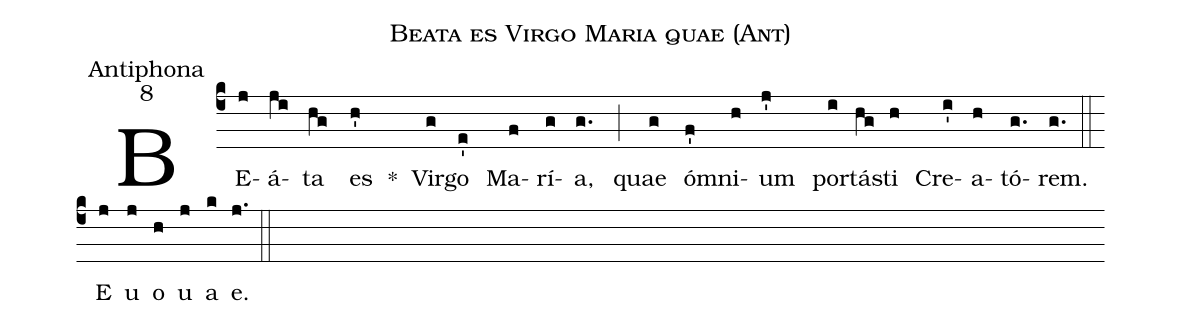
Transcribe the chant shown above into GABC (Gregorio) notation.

name:Beata es Virgo Maria quae (Ant);
office-part:Antiphona;
mode:8;
%%
(c4) BE(j)á(ji)ta(hg) es(h') *() Vir(g)go(e') Ma(f)rí(g)a,(g.) (;) quae(g) ó(f')mni(h)um(j') por(i)tá(hg)sti(h) Cre(i')a(h)tó(g.)rem.(g.) (::) <eu>E(j) u(j) o(h) u(j) a(k) e.</eu>(j.) (::)
